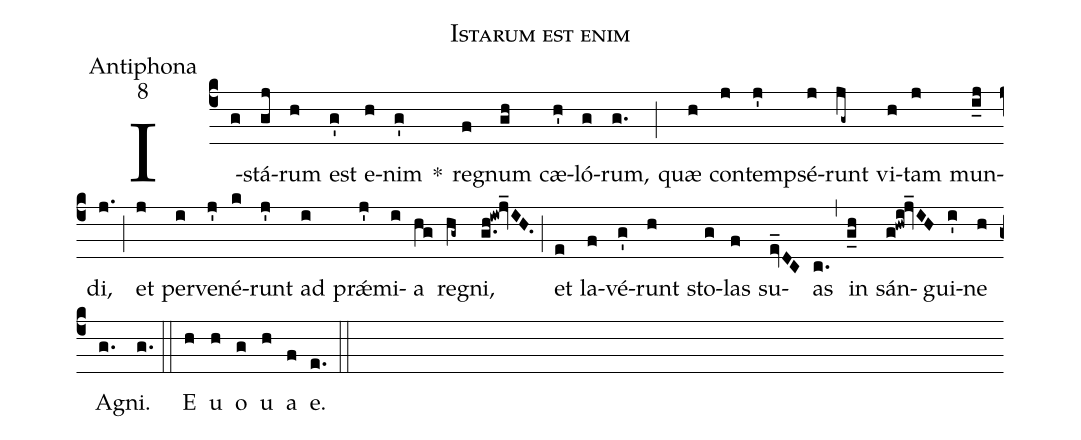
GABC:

name:Istarum est enim;
office-part:Antiphona;
mode:8;
%%
(c4) I(g)stá(gj)rum(h) est(g') e(h)nim(g') *() re(f)gnum(gh) cæ(h')ló(g)rum,(g.) (;) quæ(h) con(j)tem(j')psé(j)runt(jg~) vi(h)tam(j) mun(i_j)di,(j.) (;) et(j) per(i)ve(j')né(k)runt(j') ad(i) prǽ(j')mi(i)a(hg) re(hg~)gni,(g.h!iw!jv_IH.) (;) et(e) la(f)vé(g')runt(h) sto(g)las(f) su(ev_DC)as(c.) (,) in(g_h) sán(g!hwi!jv_IH)gui(i')ne(h) A(g.)gni.(g.) (::)
<eu>E(h) u(h) o(g) u(h) a(f) e.</eu>(e.) (::)
